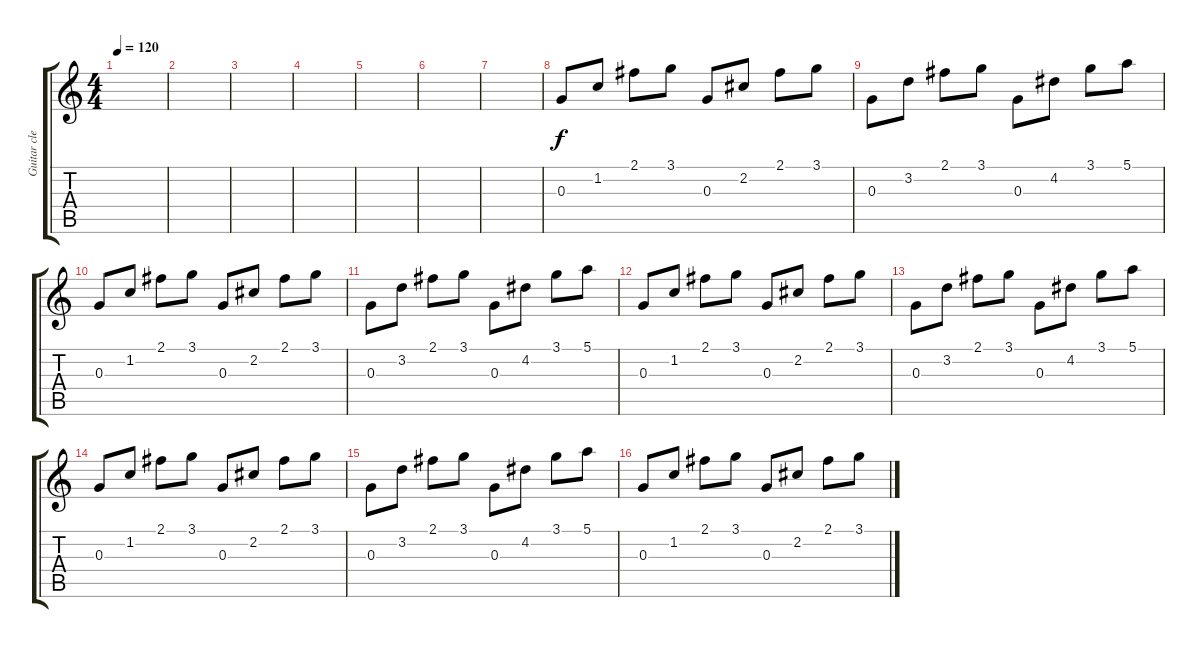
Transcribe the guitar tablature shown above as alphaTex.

\track ("Guitar clean" "Guitar cle") {instrument electricguitarclean}
\staff {score tabs}
\tuning (E4 B3 G3 D3 A2 E2) {hide}
\ts (4 4)
\tempo 120
\clef g2
\ks c
|
|
|
|
|
|
|
0.3.8 1.2.8 2.1.8 3.1.8 0.3.8 2.2.8 2.1.8 3.1.8 |
0.3.8 3.2.8 2.1.8 3.1.8 0.3.8 4.2.8 3.1.8 5.1.8 |
0.3.8 1.2.8 2.1.8 3.1.8 0.3.8 2.2.8 2.1.8 3.1.8 |
0.3.8 3.2.8 2.1.8 3.1.8 0.3.8 4.2.8 3.1.8 5.1.8 |
0.3.8 1.2.8 2.1.8 3.1.8 0.3.8 2.2.8 2.1.8 3.1.8 |
0.3.8 3.2.8 2.1.8 3.1.8 0.3.8 4.2.8 3.1.8 5.1.8 |
0.3.8 1.2.8 2.1.8 3.1.8 0.3.8 2.2.8 2.1.8 3.1.8 |
0.3.8 3.2.8 2.1.8 3.1.8 0.3.8 4.2.8 3.1.8 5.1.8 |
0.3.8 1.2.8 2.1.8 3.1.8 0.3.8 2.2.8 2.1.8 3.1.8
